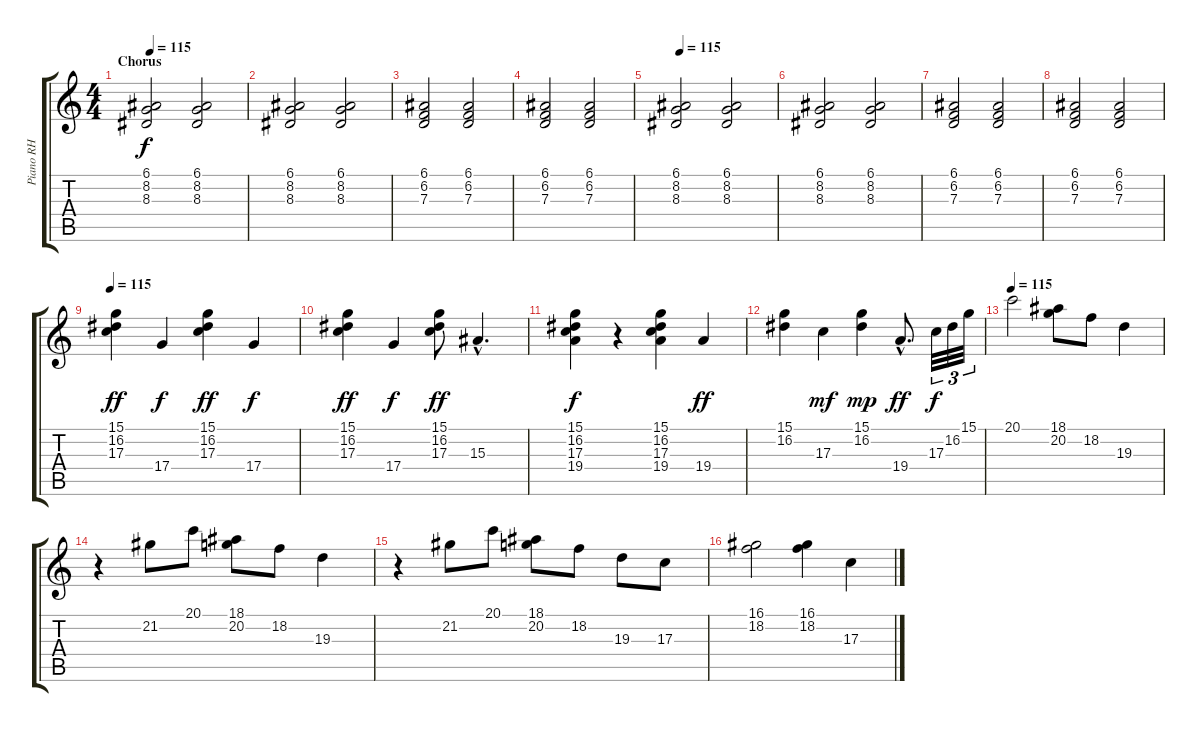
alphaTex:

\track ("Piano RH" "Piano RH") {instrument acousticgrandpiano}
\staff {score tabs}
\tuning (E4 B3 G3 D3 A2 E2) {hide}
\ts (4 4)
\section ("" "Chorus")
\tempo 115
\clef g2
\ks c
(6.1 8.2 8.3).2{dy f} (6.1 8.2 8.3).2 |
(6.1 8.2 8.3).2 (6.1 8.2 8.3).2 |
(6.1 6.2 7.3).2 (6.1 6.2 7.3).2 |
(6.1 6.2 7.3).2 (6.1 6.2 7.3).2 |
\tempo 115
(6.1 8.2 8.3).2 (6.1 8.2 8.3).2 |
(6.1 8.2 8.3).2 (6.1 8.2 8.3).2 |
(6.1 6.2 7.3).2 (6.1 6.2 7.3).2 |
(6.1 6.2 7.3).2 (6.1 6.2 7.3).2 |
\tempo 115
(15.1 16.2 17.3).4{dy ff} 17.4.4{dy f} (15.1 16.2 17.3).4{dy ff} 17.4.4{dy f} |
(15.1 16.2 17.3).4{dy ff} 17.4.4{dy f} (15.1 16.2 17.3).8{dy ff} 15.3{hac}.4{d} |
(15.1 16.2 17.3 19.4).4{dy f} r.4 (15.1 16.2 17.3 19.4).4 19.4.4{dy ff} |
(15.1 16.2).4 17.3.4{dy mf} (15.1 16.2).4{dy mp} 19.4{hac}.8{d dy ff} 17.3.32{tu (3 2) dy f} 16.2.32{tu (3 2)} 15.1.32{tu (3 2)} |
\tempo 115
20.1.2 (18.1 20.2).8 18.2.8 19.3.4 |
r.4 21.2.8 20.1.8 (18.1 20.2).8 18.2.8 19.3.4 |
r.4 21.2.8 20.1.8 (18.1 20.2).8 18.2.8 19.3.8 17.3.8 |
(16.1 18.2).2 (16.1 18.2).4 17.3.4
